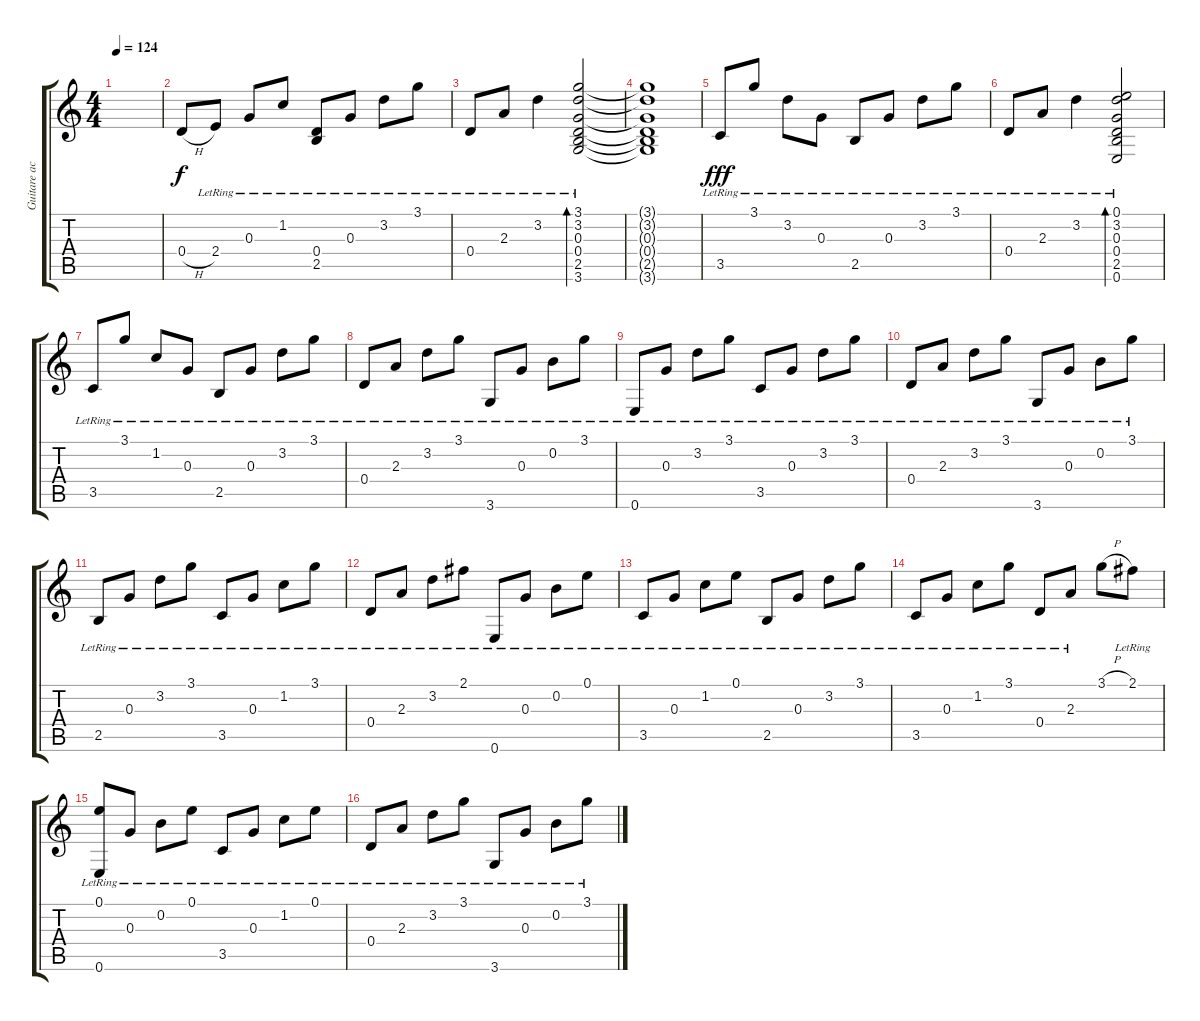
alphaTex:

\track ("Guitare acoustique seule" "Guitare ac") {instrument acousticguitarsteel}
\staff {score tabs}
\tuning (E4 B3 G3 D3 A2 E2) {hide}
\ts (4 4)
\tempo 124
\clef g2
\ks c
|
0.4{h}.8 2.4{lr}.8 0.3{lr}.8 1.2{lr}.8 (0.4{lr} 2.5{lr}).8 0.3{lr}.8 3.2{lr}.8 3.1{lr}.8 |
0.4{lr}.8 2.3{lr}.8 3.2{lr}.4 (3.1{lr} 3.2{lr} 0.3{lr} 0.4{lr} 2.5{lr} 3.6{lr}).2{bd 240} |
(3.1{t} 3.2{t} 0.3{t} 0.4{t} 2.5{t} 3.6{t}).1{dy f} |
3.5{lr}.8{dy fff} 3.1{lr}.8 3.2{lr}.8 0.3{lr}.8 2.5{lr}.8 0.3{lr}.8 3.2{lr}.8 3.1{lr}.8 |
0.4{lr}.8 2.3{lr}.8 3.2{lr}.4 (0.1{lr} 3.2{lr} 0.3{lr} 0.4{lr} 2.5{lr} 0.6{lr}).2{bd 240} |
3.5{lr}.8 3.1{lr}.8 1.2{lr}.8 0.3{lr}.8 2.5{lr}.8 0.3{lr}.8 3.2{lr}.8 3.1{lr}.8 |
0.4{lr}.8 2.3{lr}.8 3.2{lr}.8 3.1{lr}.8 3.6{lr}.8 0.3{lr}.8 0.2{lr}.8 3.1{lr}.8 |
0.6{lr}.8 0.3{lr}.8 3.2{lr}.8 3.1{lr}.8 3.5{lr}.8 0.3{lr}.8 3.2{lr}.8 3.1{lr}.8 |
0.4{lr}.8 2.3{lr}.8 3.2{lr}.8 3.1{lr}.8 3.6{lr}.8 0.3{lr}.8 0.2{lr}.8 3.1{lr}.8 |
2.5{lr}.8 0.3{lr}.8 3.2{lr}.8 3.1{lr}.8 3.5{lr}.8 0.3{lr}.8 1.2{lr}.8 3.1{lr}.8 |
0.4{lr}.8 2.3{lr}.8 3.2{lr}.8 2.1{lr}.8 0.6{lr}.8 0.3{lr}.8 0.2{lr}.8 0.1{lr}.8 |
3.5{lr}.8 0.3{lr}.8 1.2{lr}.8 0.1{lr}.8 2.5{lr}.8 0.3{lr}.8 3.2{lr}.8 3.1{lr}.8 |
3.5{lr}.8 0.3{lr}.8 1.2{lr}.8 3.1{lr}.8 0.4{lr}.8 2.3{lr}.8 3.1{h}.8 2.1{lr}.8 |
(0.1{lr} 0.6{lr}).8 0.3{lr}.8 0.2{lr}.8 0.1{lr}.8 3.5{lr}.8 0.3{lr}.8 1.2{lr}.8 0.1{lr}.8 |
0.4{lr}.8 2.3{lr}.8 3.2{lr}.8 3.1{lr}.8 3.6{lr}.8 0.3{lr}.8 0.2{lr}.8 3.1{lr}.8
